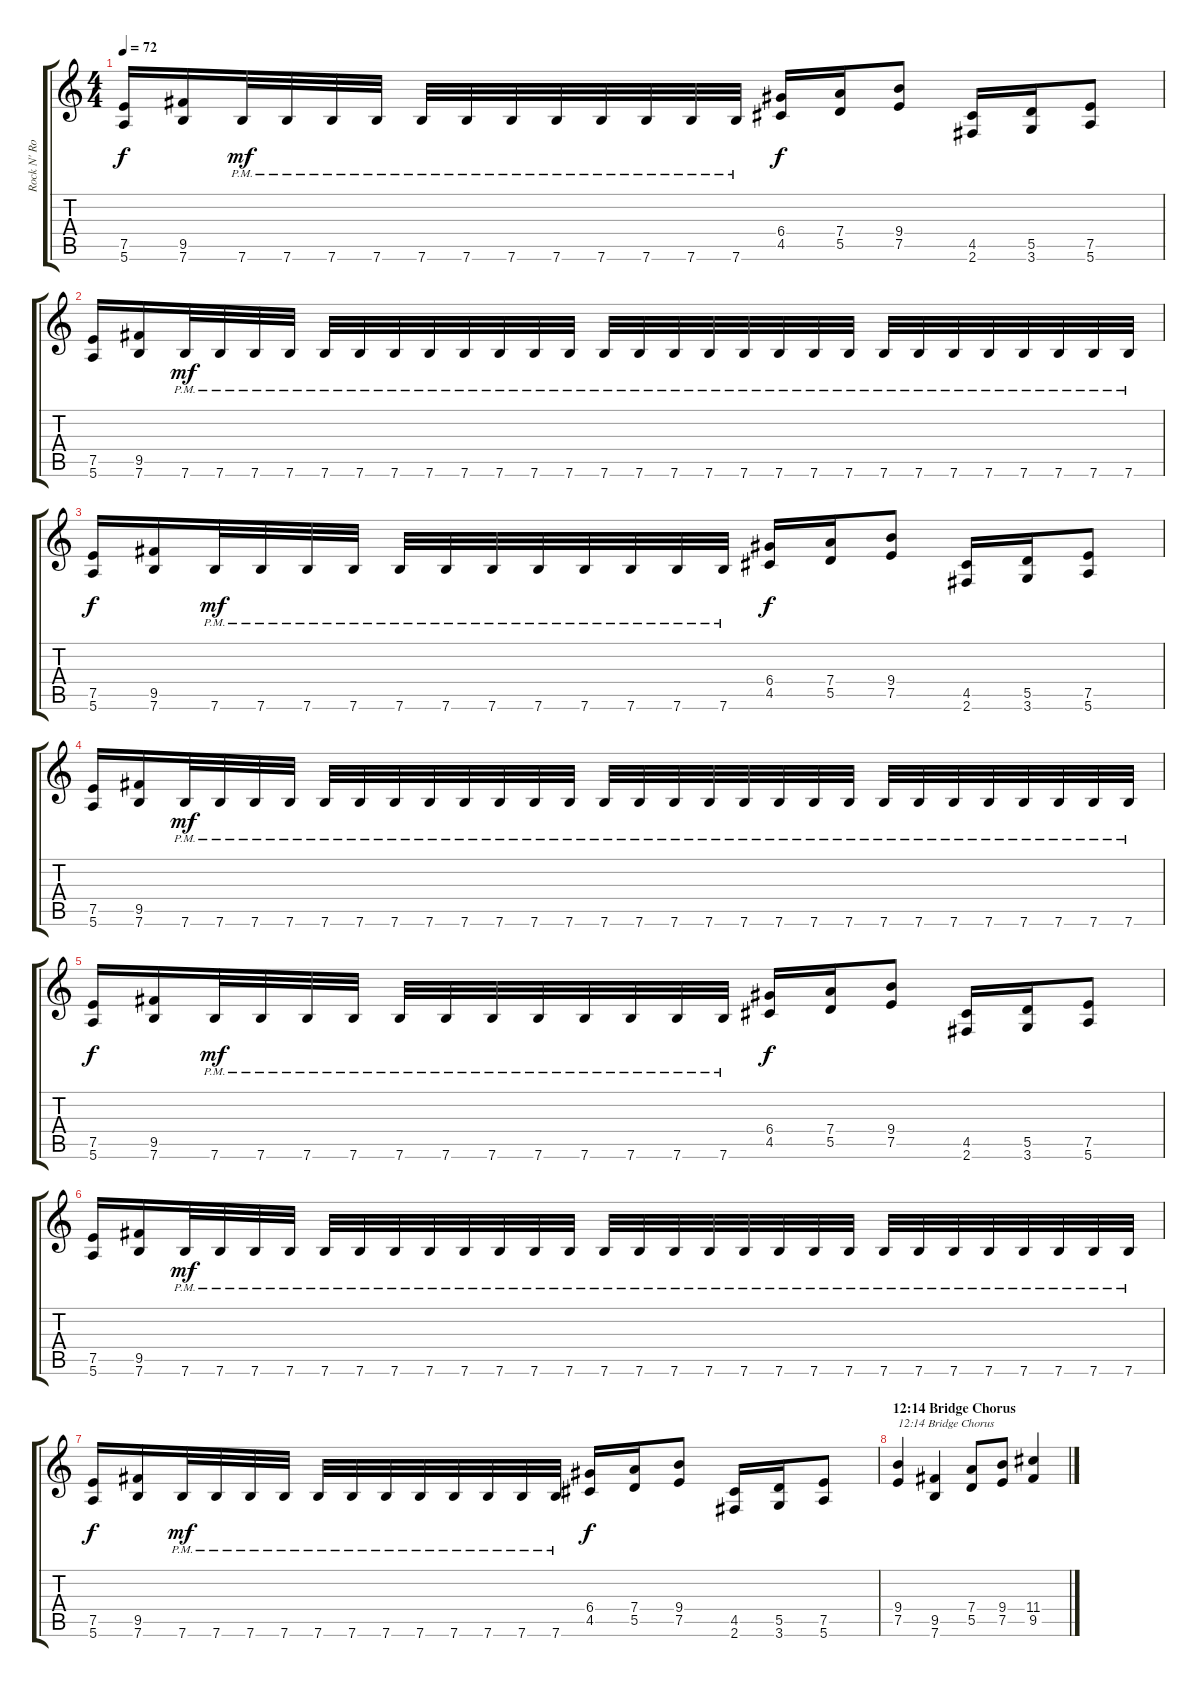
\track ("Rock N' Rolf (left)" "Rock N' Ro") {instrument distortionguitar}
\staff {score tabs}
\tuning (E4 B3 G3 D3 A2 E2) {hide}
\ts (4 4)
\tempo 72
\clef g2
\ks c
(7.5 5.6).16{dy f} (9.5 7.6).16 7.6{pm}.32{dy mf} 7.6{pm}.32 7.6{pm}.32 7.6{pm}.32 7.6{pm}.32 7.6{pm}.32 7.6{pm}.32 7.6{pm}.32 7.6{pm}.32 7.6{pm}.32 7.6{pm}.32 7.6{pm}.32 (6.4 4.5).16{dy f} (7.4 5.5).16 (9.4 7.5).8 (4.5 2.6).16 (5.5 3.6).16 (7.5 5.6).8 |
(7.5 5.6).16 (9.5 7.6).16 7.6{pm}.32{dy mf} 7.6{pm}.32 7.6{pm}.32 7.6{pm}.32 7.6{pm}.32 7.6{pm}.32 7.6{pm}.32 7.6{pm}.32 7.6{pm}.32 7.6{pm}.32 7.6{pm}.32 7.6{pm}.32 7.6{pm}.32 7.6{pm}.32 7.6{pm}.32 7.6{pm}.32 7.6{pm}.32 7.6{pm}.32 7.6{pm}.32 7.6{pm}.32 7.6{pm}.32 7.6{pm}.32 7.6{pm}.32 7.6{pm}.32 7.6{pm}.32 7.6{pm}.32 7.6{pm}.32 7.6{pm}.32 |
(7.5 5.6).16{dy f} (9.5 7.6).16 7.6{pm}.32{dy mf} 7.6{pm}.32 7.6{pm}.32 7.6{pm}.32 7.6{pm}.32 7.6{pm}.32 7.6{pm}.32 7.6{pm}.32 7.6{pm}.32 7.6{pm}.32 7.6{pm}.32 7.6{pm}.32 (6.4 4.5).16{dy f} (7.4 5.5).16 (9.4 7.5).8 (4.5 2.6).16 (5.5 3.6).16 (7.5 5.6).8 |
(7.5 5.6).16 (9.5 7.6).16 7.6{pm}.32{dy mf} 7.6{pm}.32 7.6{pm}.32 7.6{pm}.32 7.6{pm}.32 7.6{pm}.32 7.6{pm}.32 7.6{pm}.32 7.6{pm}.32 7.6{pm}.32 7.6{pm}.32 7.6{pm}.32 7.6{pm}.32 7.6{pm}.32 7.6{pm}.32 7.6{pm}.32 7.6{pm}.32 7.6{pm}.32 7.6{pm}.32 7.6{pm}.32 7.6{pm}.32 7.6{pm}.32 7.6{pm}.32 7.6{pm}.32 7.6{pm}.32 7.6{pm}.32 7.6{pm}.32 7.6{pm}.32 |
(7.5 5.6).16{dy f} (9.5 7.6).16 7.6{pm}.32{dy mf} 7.6{pm}.32 7.6{pm}.32 7.6{pm}.32 7.6{pm}.32 7.6{pm}.32 7.6{pm}.32 7.6{pm}.32 7.6{pm}.32 7.6{pm}.32 7.6{pm}.32 7.6{pm}.32 (6.4 4.5).16{dy f} (7.4 5.5).16 (9.4 7.5).8 (4.5 2.6).16 (5.5 3.6).16 (7.5 5.6).8 |
(7.5 5.6).16 (9.5 7.6).16 7.6{pm}.32{dy mf} 7.6{pm}.32 7.6{pm}.32 7.6{pm}.32 7.6{pm}.32 7.6{pm}.32 7.6{pm}.32 7.6{pm}.32 7.6{pm}.32 7.6{pm}.32 7.6{pm}.32 7.6{pm}.32 7.6{pm}.32 7.6{pm}.32 7.6{pm}.32 7.6{pm}.32 7.6{pm}.32 7.6{pm}.32 7.6{pm}.32 7.6{pm}.32 7.6{pm}.32 7.6{pm}.32 7.6{pm}.32 7.6{pm}.32 7.6{pm}.32 7.6{pm}.32 7.6{pm}.32 7.6{pm}.32 |
(7.5 5.6).16{dy f} (9.5 7.6).16 7.6{pm}.32{dy mf} 7.6{pm}.32 7.6{pm}.32 7.6{pm}.32 7.6{pm}.32 7.6{pm}.32 7.6{pm}.32 7.6{pm}.32 7.6{pm}.32 7.6{pm}.32 7.6{pm}.32 7.6{pm}.32 (6.4 4.5).16{dy f} (7.4 5.5).16 (9.4 7.5).8 (4.5 2.6).16 (5.5 3.6).16 (7.5 5.6).8 |
\section ("" "12:14 Bridge Chorus")
(9.4 7.5).4{txt "12:14 Bridge Chorus"} (9.5 7.6).4 (7.4 5.5).8 (9.4 7.5).8 (11.4 9.5).4
